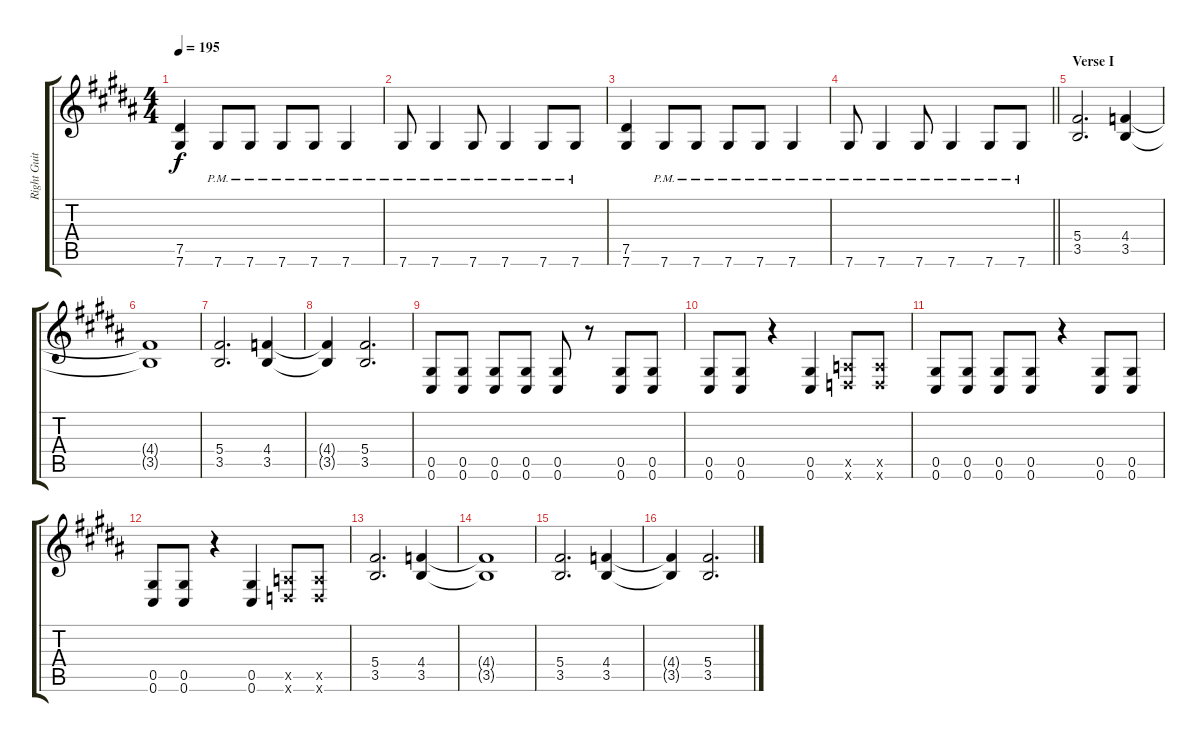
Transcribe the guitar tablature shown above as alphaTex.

\track ("Right Guitar" "Right Guit") {instrument distortionguitar}
\staff {score tabs}
\tuning (Eb4 Bb3 Gb3 Db3 Ab2 Db2) {hide}
\ts (4 4)
\tempo 195
\clef g2
\ks b
(7.5 7.6).4{dy f} 7.6{pm}.8 7.6{pm}.8 7.6{pm}.8 7.6{pm}.8 7.6{pm}.4 |
7.6{pm}.8 7.6{pm}.4 7.6{pm}.8 7.6{pm}.4 7.6{pm}.8 7.6{pm}.8 |
(7.5 7.6).4 7.6{pm}.8 7.6{pm}.8 7.6{pm}.8 7.6{pm}.8 7.6{pm}.4 |
\barLineRight lightlight
7.6{pm}.8 7.6{pm}.4 7.6{pm}.8 7.6{pm}.4 7.6{pm}.8 7.6{pm}.8 |
\section ("" "Verse I")
(5.4 3.5).2{d} (4.4 3.5).4 |
(4.4{t} 3.5{t}).1 |
(5.4 3.5).2{d} (4.4 3.5).4 |
(4.4{t} 3.5{t}).4 (5.4 3.5).2{d} |
(0.5 0.6).8 (0.5 0.6).8 (0.5 0.6).8 (0.5 0.6).8 (0.5 0.6).8 r.8 (0.5 0.6).8 (0.5 0.6).8 |
(0.5 0.6).8 (0.5 0.6).8 r.4 (0.5 0.6).4 (1.5{x} 1.6{x}).8 (1.5{x} 1.6{x}).8 |
(0.5 0.6).8 (0.5 0.6).8 (0.5 0.6).8 (0.5 0.6).8 r.4 (0.5 0.6).8 (0.5 0.6).8 |
(0.5 0.6).8 (0.5 0.6).8 r.4 (0.5 0.6).4 (1.5{x} 1.6{x}).8 (1.5{x} 1.6{x}).8 |
(5.4 3.5).2{d} (4.4 3.5).4 |
(4.4{t} 3.5{t}).1 |
(5.4 3.5).2{d} (4.4 3.5).4 |
(4.4{t} 3.5{t}).4 (5.4 3.5).2{d}
